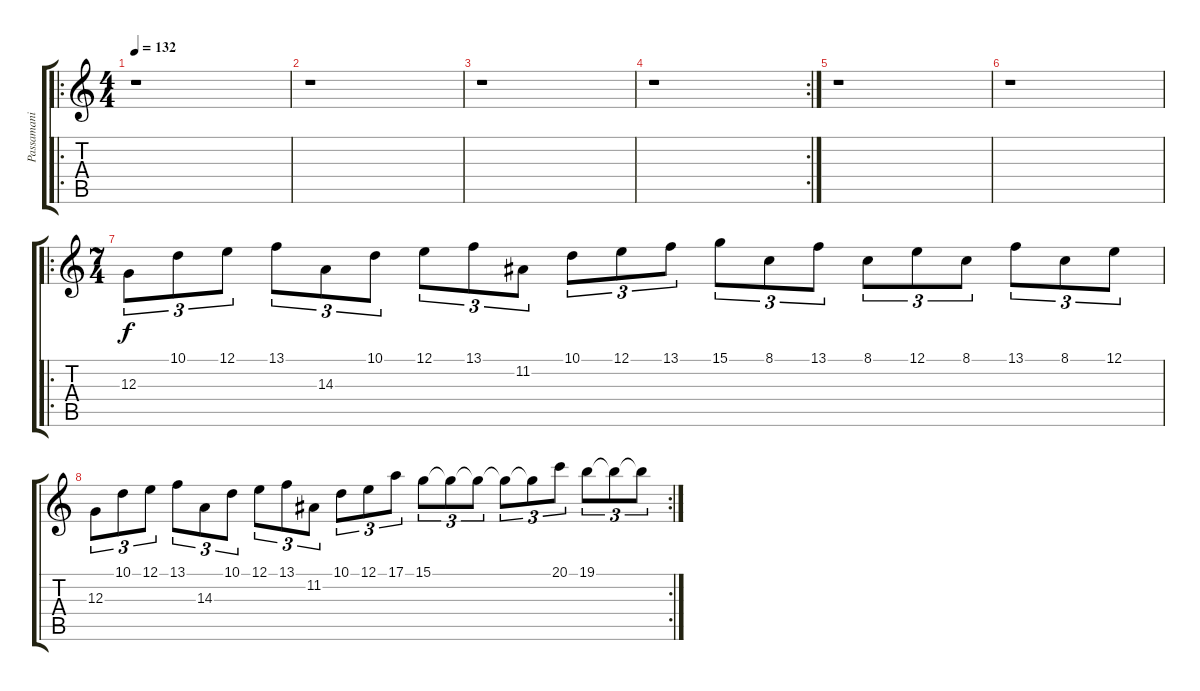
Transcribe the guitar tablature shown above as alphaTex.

\track ("Passamani" "Passamani") {instrument stringensemble1}
\staff {score tabs}
\tuning (E4 B3 G3 D3 A2 E2) {hide}
\ro
\ts (4 4)
\tempo 132
\clef g2
\ks c
r.1{dy f} |
r.1 |
r.1 |
\rc 2
r.1 |
r.1 |
r.1 |
\ro
\ts (7 4)
12.3.8{tu (3 2) instrument lead1square} 10.1.8{tu (3 2)} 12.1.8{tu (3 2)} 13.1.8{tu (3 2)} 14.3.8{tu (3 2)} 10.1.8{tu (3 2)} 12.1.8{tu (3 2)} 13.1.8{tu (3 2)} 11.2.8{tu (3 2)} 10.1.8{tu (3 2)} 12.1.8{tu (3 2)} 13.1.8{tu (3 2)} 15.1.8{tu (3 2)} 8.1.8{tu (3 2)} 13.1.8{tu (3 2)} 8.1.8{tu (3 2)} 12.1.8{tu (3 2)} 8.1.8{tu (3 2)} 13.1.8{tu (3 2)} 8.1.8{tu (3 2)} 12.1.8{tu (3 2)} |
\rc 2
12.3.8{tu (3 2)} 10.1.8{tu (3 2)} 12.1.8{tu (3 2)} 13.1.8{tu (3 2)} 14.3.8{tu (3 2)} 10.1.8{tu (3 2)} 12.1.8{tu (3 2)} 13.1.8{tu (3 2)} 11.2.8{tu (3 2)} 10.1.8{tu (3 2)} 12.1.8{tu (3 2)} 17.1.8{tu (3 2)} 15.1.8{tu (3 2)} 15.1{t}.8{tu (3 2)} 15.1{t}.8{tu (3 2)} 15.1{t}.8{tu (3 2)} 15.1{t}.8{tu (3 2)} 20.1.8{tu (3 2)} 19.1.8{tu (3 2)} 19.1{t}.8{tu (3 2)} 19.1{t}.8{tu (3 2)}
